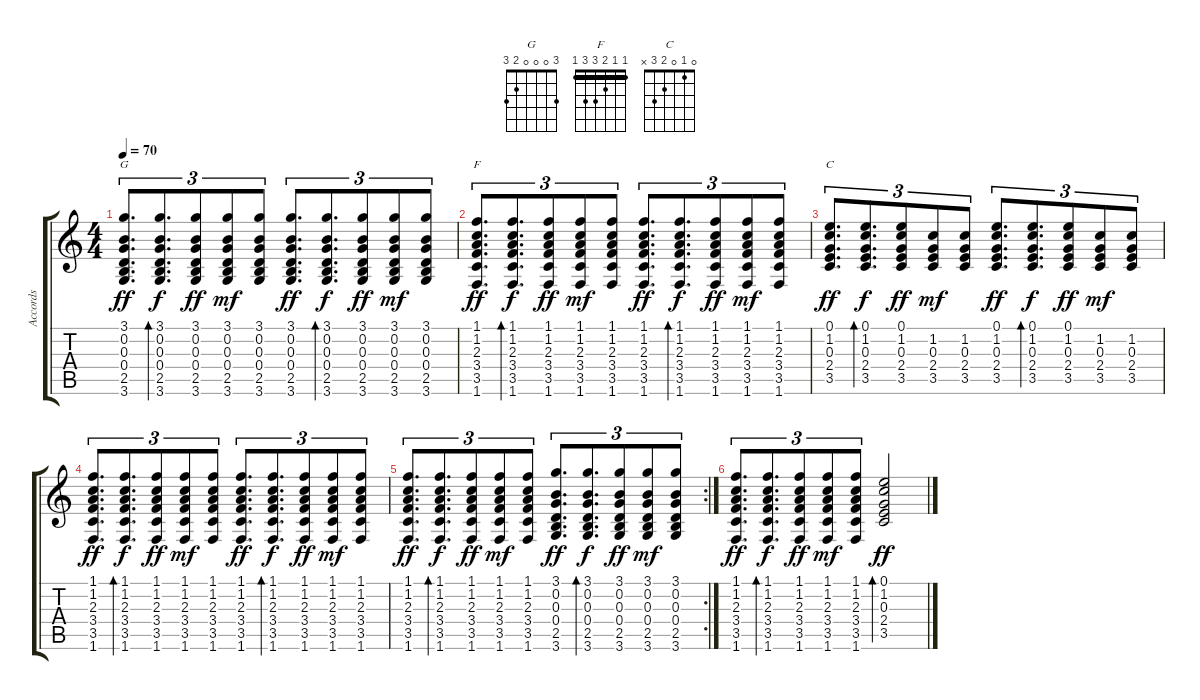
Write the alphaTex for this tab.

\track ("Accords" "Accords") {instrument acousticguitarsteel}
\staff {score tabs}
\tuning (E4 B3 G3 D3 A2 E2) {hide}
\chord ("G" 3 0 0 0 2 3)
\chord ("F" 1 1 2 3 3 1) {barre 1}
\chord ("C" 0 1 0 2 3 x)
\ts (4 4)
\tempo 70
\clef g2
\ks c
(3.1 0.2 0.3 0.4 2.5 3.6).8{d tu (3 2) ch "G" dy ff} (3.1 0.2 0.3 0.4 2.5 3.6).8{d tu (3 2) bd 120 dy f} (3.1 0.2 0.3 0.4 2.5 3.6).8{tu (3 2) dy ff} (3.1 0.2 0.3 0.4 2.5 3.6).8{tu (3 2) dy mf} (3.1 0.2 0.3 0.4 2.5 3.6).8{tu (3 2)} (3.1 0.2 0.3 0.4 2.5 3.6).8{d tu (3 2) dy ff} (3.1 0.2 0.3 0.4 2.5 3.6).8{d tu (3 2) bd 120 dy f} (3.1 0.2 0.3 0.4 2.5 3.6).8{tu (3 2) dy ff} (3.1 0.2 0.3 0.4 2.5 3.6).8{tu (3 2) dy mf} (3.1 0.2 0.3 0.4 2.5 3.6).8{tu (3 2)} |
(1.1 1.2 2.3 3.4 3.5 1.6).8{d tu (3 2) ch "F" dy ff} (1.1 1.2 2.3 3.4 3.5 1.6).8{d tu (3 2) bd 120 dy f} (1.1 1.2 2.3 3.4 3.5 1.6).8{tu (3 2) dy ff} (1.1 1.2 2.3 3.4 3.5 1.6).8{tu (3 2) dy mf} (1.1 1.2 2.3 3.4 3.5 1.6).8{tu (3 2)} (1.1 1.2 2.3 3.4 3.5 1.6).8{d tu (3 2) dy ff} (1.1 1.2 2.3 3.4 3.5 1.6).8{d tu (3 2) bd 120 dy f} (1.1 1.2 2.3 3.4 3.5 1.6).8{tu (3 2) dy ff} (1.1 1.2 2.3 3.4 3.5 1.6).8{tu (3 2) dy mf} (1.1 1.2 2.3 3.4 3.5 1.6).8{tu (3 2)} |
(0.1 1.2 0.3 2.4 3.5).8{d tu (3 2) ch "C" dy ff} (0.1 1.2 0.3 2.4 3.5).8{d tu (3 2) bd 120 dy f} (0.1 1.2 0.3 2.4 3.5).8{tu (3 2) dy ff} (1.2 0.3 2.4 3.5).8{tu (3 2) dy mf} (1.2 0.3 2.4 3.5).8{tu (3 2)} (0.1 1.2 0.3 2.4 3.5).8{d tu (3 2) dy ff} (0.1 1.2 0.3 2.4 3.5).8{d tu (3 2) bd 120 dy f} (0.1 1.2 0.3 2.4 3.5).8{tu (3 2) dy ff} (1.2 0.3 2.4 3.5).8{tu (3 2) dy mf} (1.2 0.3 2.4 3.5).8{tu (3 2)} |
(1.1 1.2 2.3 3.4 3.5 1.6).8{d tu (3 2) dy ff} (1.1 1.2 2.3 3.4 3.5 1.6).8{d tu (3 2) bd 120 dy f} (1.1 1.2 2.3 3.4 3.5 1.6).8{tu (3 2) dy ff} (1.1 1.2 2.3 3.4 3.5 1.6).8{tu (3 2) dy mf} (1.1 1.2 2.3 3.4 3.5 1.6).8{tu (3 2)} (1.1 1.2 2.3 3.4 3.5 1.6).8{d tu (3 2) dy ff} (1.1 1.2 2.3 3.4 3.5 1.6).8{d tu (3 2) bd 120 dy f} (1.1 1.2 2.3 3.4 3.5 1.6).8{tu (3 2) dy ff} (1.1 1.2 2.3 3.4 3.5 1.6).8{tu (3 2) dy mf} (1.1 1.2 2.3 3.4 3.5 1.6).8{tu (3 2)} |
\rc 2
(1.1 1.2 2.3 3.4 3.5 1.6).8{d tu (3 2) dy ff} (1.1 1.2 2.3 3.4 3.5 1.6).8{d tu (3 2) bd 120 dy f} (1.1 1.2 2.3 3.4 3.5 1.6).8{tu (3 2) dy ff} (1.1 1.2 2.3 3.4 3.5 1.6).8{tu (3 2) dy mf} (1.1 1.2 2.3 3.4 3.5 1.6).8{tu (3 2)} (3.1 0.2 0.3 0.4 2.5 3.6).8{d tu (3 2) dy ff} (3.1 0.2 0.3 0.4 2.5 3.6).8{d tu (3 2) bd 120 dy f} (3.1 0.2 0.3 0.4 2.5 3.6).8{tu (3 2) dy ff} (3.1 0.2 0.3 0.4 2.5 3.6).8{tu (3 2) dy mf} (3.1 0.2 0.3 0.4 2.5 3.6).8{tu (3 2)} |
(1.1 1.2 2.3 3.4 3.5 1.6).8{d tu (3 2) dy ff} (1.1 1.2 2.3 3.4 3.5 1.6).8{d tu (3 2) bd 120 dy f} (1.1 1.2 2.3 3.4 3.5 1.6).8{tu (3 2) dy ff} (1.1 1.2 2.3 3.4 3.5 1.6).8{tu (3 2) dy mf} (1.1 1.2 2.3 3.4 3.5 1.6).8{tu (3 2)} (0.1 1.2 0.3 2.4 3.5).2{bd 480 dy ff}
